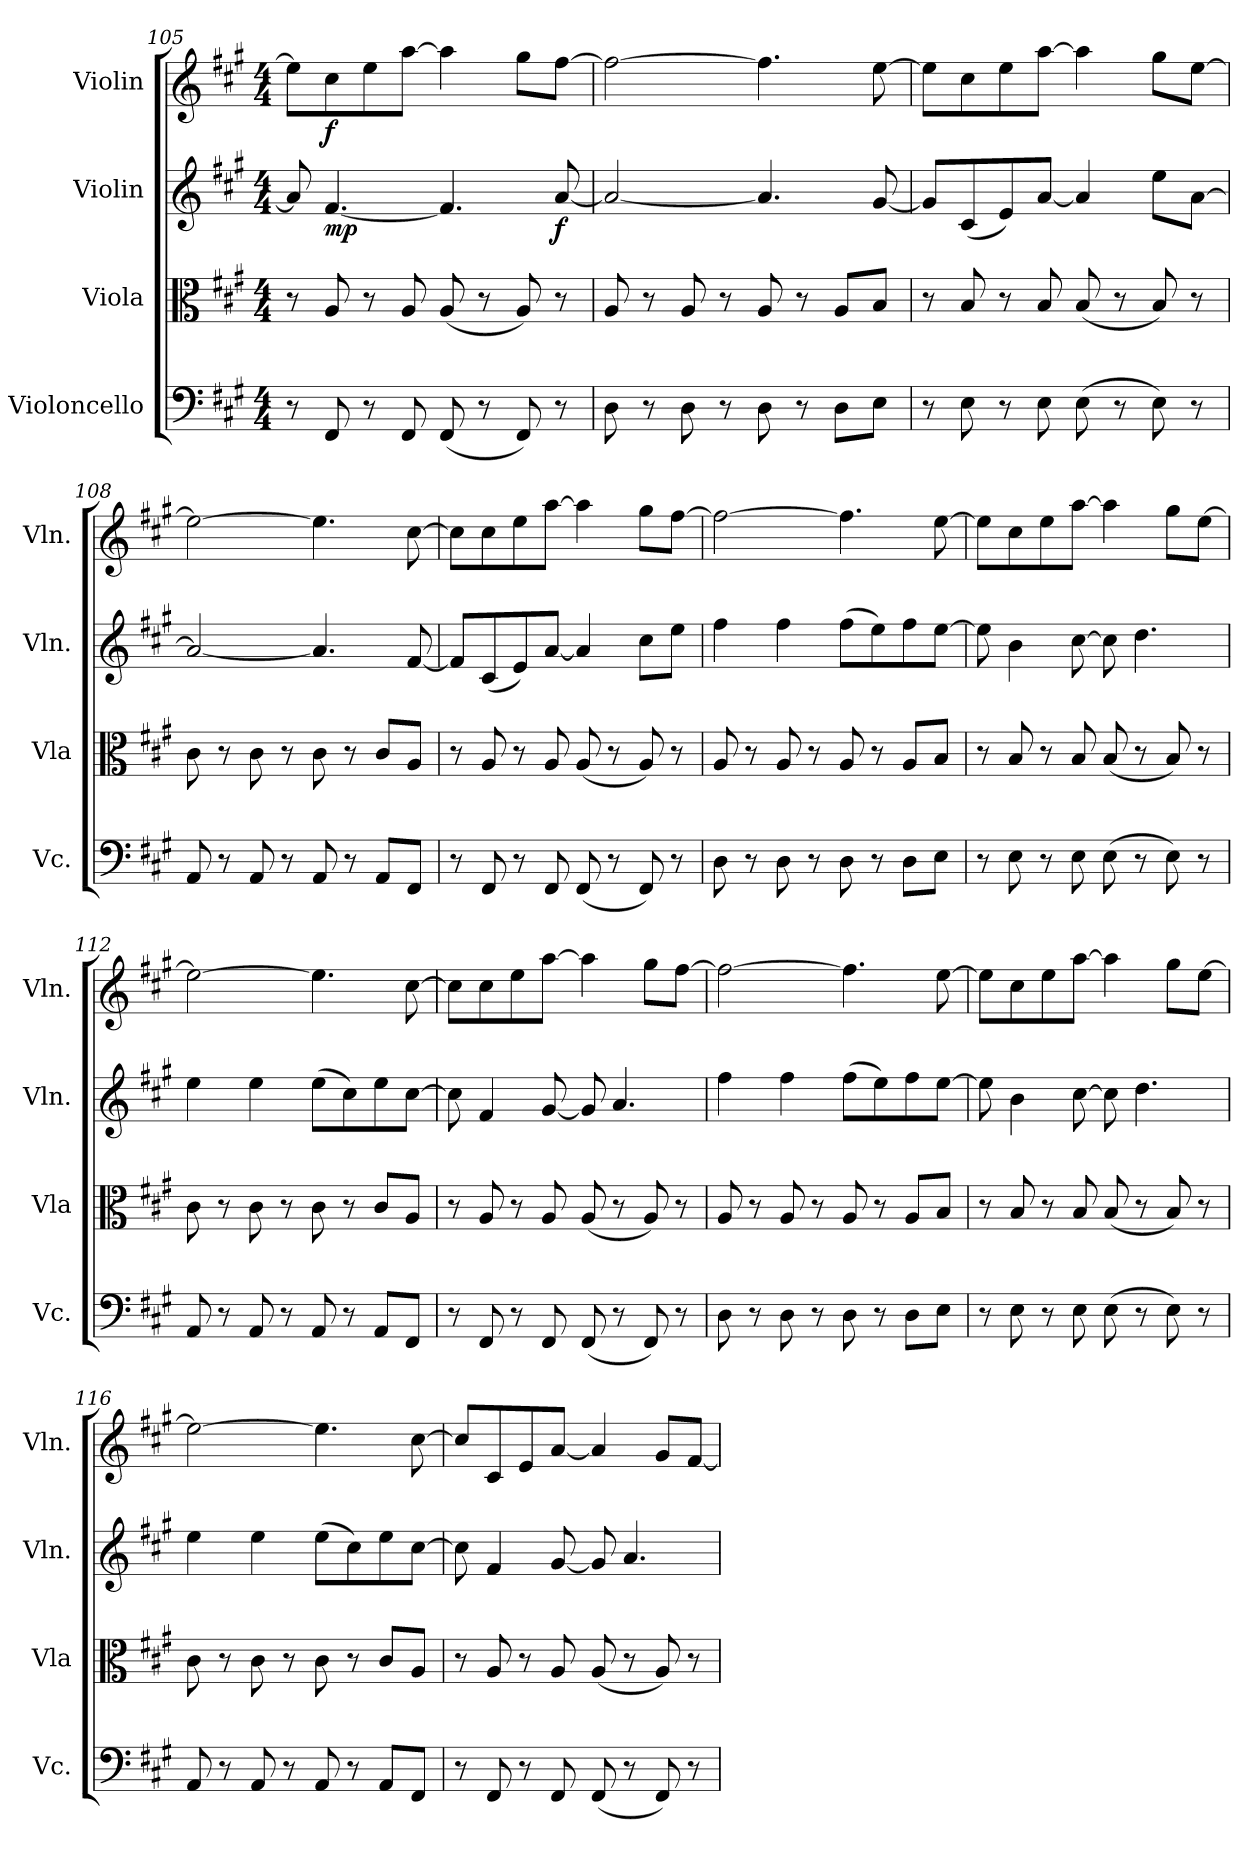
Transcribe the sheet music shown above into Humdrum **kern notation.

**kern	**kern	**kern	**dynam	**kern	**dynam
*part4	*part3	*part2	*part2	*part1	*part1
*staff4	*staff3	*staff2	*staff2	*staff1	*staff1
*I"Violoncello	*I"Viola	*I"Violin	*	*I"Violin	*
*I'Vc.	*I'Vla	*I'Vln.	*	*I'Vln.	*
*clefF4	*clefC3	*clefG2	*	*clefG2	*
*k[f#c#g#]	*k[f#c#g#]	*k[f#c#g#]	*	*k[f#c#g#]	*
*M4/4	*M4/4	*M4/4	*	*M4/4	*
=105	=105	=105	=105	=105	=105
8r	8r	8a/]	.	8ee\L]	.
!	!	!	!LO:DY:b	!	!LO:DY:b
8FF#/	8A/	[4.f#/	mp	8cc#\	f
8r	8r	.	.	8ee\	.
8FF#/	8A/	.	.	[8aa\J	.
(8FF#/	(8A/	4.f#/]	.	4aa\]	.
8r	8r	.	.	.	.
8FF#/)	8A/)	.	.	8gg#\L	.
!	!	!	!LO:DY:b	!	!
8r	8r	[8a/	f	[8ff#\J	.
!!LO:LB:g=z
=106	=106	=106	=106	=106	=106
8D\	8A/	2a/_	.	2ff#\_	.
8r	8r	.	.	.	.
8D\	8A/	.	.	.	.
8r	8r	.	.	.	.
8D\	8A/	4.a/]	.	4.ff#\]	.
8r	8r	.	.	.	.
8D\L	8A/L	.	.	.	.
8E\J	8B/J	[8g#/	.	[8ee\	.
=107	=107	=107	=107	=107	=107
8r	8r	8g#/L]	.	8ee\L]	.
8E\	8B/	(8c#/	.	8cc#\	.
8r	8r	8e/)	.	8ee\	.
8E\	8B/	[8a/J	.	[8aa\J	.
(8E\	(8B/	4a/]	.	4aa\]	.
8r	8r	.	.	.	.
8E\)	8B/)	8ee\L	.	8gg#\L	.
8r	8r	[8a\J	.	[8ee\J	.
=108	=108	=108	=108	=108	=108
8AA/	8c#\	2a/_	.	2ee\_	.
8r	8r	.	.	.	.
8AA/	8c#\	.	.	.	.
8r	8r	.	.	.	.
8AA/	8c#\	4.a/]	.	4.ee\]	.
8r	8r	.	.	.	.
8AA/L	8c#/L	.	.	.	.
8FF#/J	8A/J	[8f#/	.	[8cc#\	.
=109	=109	=109	=109	=109	=109
8r	8r	8f#/L]	.	8cc#\L]	.
8FF#/	8A/	(8c#/	.	8cc#\	.
8r	8r	8e/)	.	8ee\	.
8FF#/	8A/	[8a/J	.	[8aa\J	.
(8FF#/	(8A/	4a/]	.	4aa\]	.
8r	8r	.	.	.	.
8FF#/)	8A/)	8cc#\L	.	8gg#\L	.
8r	8r	8ee\J	.	[8ff#\J	.
!!LO:LB:g=z
=110	=110	=110	=110	=110	=110
8D\	8A/	4ff#\	.	2ff#\_	.
8r	8r	.	.	.	.
8D\	8A/	4ff#\	.	.	.
8r	8r	.	.	.	.
8D\	8A/	(8ff#\L	.	4.ff#\]	.
8r	8r	8ee\)	.	.	.
8D\L	8A/L	8ff#\	.	.	.
8E\J	8B/J	[8ee\J	.	[8ee\	.
=111	=111	=111	=111	=111	=111
8r	8r	8ee\]	.	8ee\L]	.
8E\	8B/	4b\	.	8cc#\	.
8r	8r	.	.	8ee\	.
8E\	8B/	[8cc#\	.	[8aa\J	.
(8E\	(8B/	8cc#\]	.	4aa\]	.
8r	8r	4.dd\	.	.	.
8E\)	8B/)	.	.	8gg#\L	.
8r	8r	.	.	[8ee\J	.
=112	=112	=112	=112	=112	=112
8AA/	8c#\	4ee\	.	2ee\_	.
8r	8r	.	.	.	.
8AA/	8c#\	4ee\	.	.	.
8r	8r	.	.	.	.
8AA/	8c#\	(8ee\L	.	4.ee\]	.
8r	8r	8cc#\)	.	.	.
8AA/L	8c#/L	8ee\	.	.	.
8FF#/J	8A/J	[8cc#\J	.	[8cc#\	.
=113	=113	=113	=113	=113	=113
8r	8r	8cc#\]	.	8cc#\L]	.
8FF#/	8A/	4f#/	.	8cc#\	.
8r	8r	.	.	8ee\	.
8FF#/	8A/	[8g#/	.	[8aa\J	.
(8FF#/	(8A/	8g#/]	.	4aa\]	.
8r	8r	4.a/	.	.	.
8FF#/)	8A/)	.	.	8gg#\L	.
8r	8r	.	.	[8ff#\J	.
!!LO:PB:g=z
=114	=114	=114	=114	=114	=114
8D\	8A/	4ff#\	.	2ff#\_	.
8r	8r	.	.	.	.
8D\	8A/	4ff#\	.	.	.
8r	8r	.	.	.	.
8D\	8A/	(8ff#\L	.	4.ff#\]	.
8r	8r	8ee\)	.	.	.
8D\L	8A/L	8ff#\	.	.	.
8E\J	8B/J	[8ee\J	.	[8ee\	.
=115	=115	=115	=115	=115	=115
8r	8r	8ee\]	.	8ee\L]	.
8E\	8B/	4b\	.	8cc#\	.
8r	8r	.	.	8ee\	.
8E\	8B/	[8cc#\	.	[8aa\J	.
(8E\	(8B/	8cc#\]	.	4aa\]	.
8r	8r	4.dd\	.	.	.
8E\)	8B/)	.	.	8gg#\L	.
8r	8r	.	.	[8ee\J	.
=116	=116	=116	=116	=116	=116
8AA/	8c#\	4ee\	.	2ee\_	.
8r	8r	.	.	.	.
8AA/	8c#\	4ee\	.	.	.
8r	8r	.	.	.	.
8AA/	8c#\	(8ee\L	.	4.ee\]	.
8r	8r	8cc#\)	.	.	.
8AA/L	8c#/L	8ee\	.	.	.
8FF#/J	8A/J	[8cc#\J	.	[8cc#\	.
=117	=117	=117	=117	=117	=117
8r	8r	8cc#\]	.	8cc#/L]	.
8FF#/	8A/	4f#/	.	8c#/	.
8r	8r	.	.	8e/	.
8FF#/	8A/	[8g#/	.	[8a/J	.
(8FF#/	(8A/	8g#/]	.	4a/]	.
8r	8r	4.a/	.	.	.
8FF#/)	8A/)	.	.	8g#/L	.
8r	8r	.	.	[8f#/J	.
=	=	=	=	=	=
*-	*-	*-	*-	*-	*-
